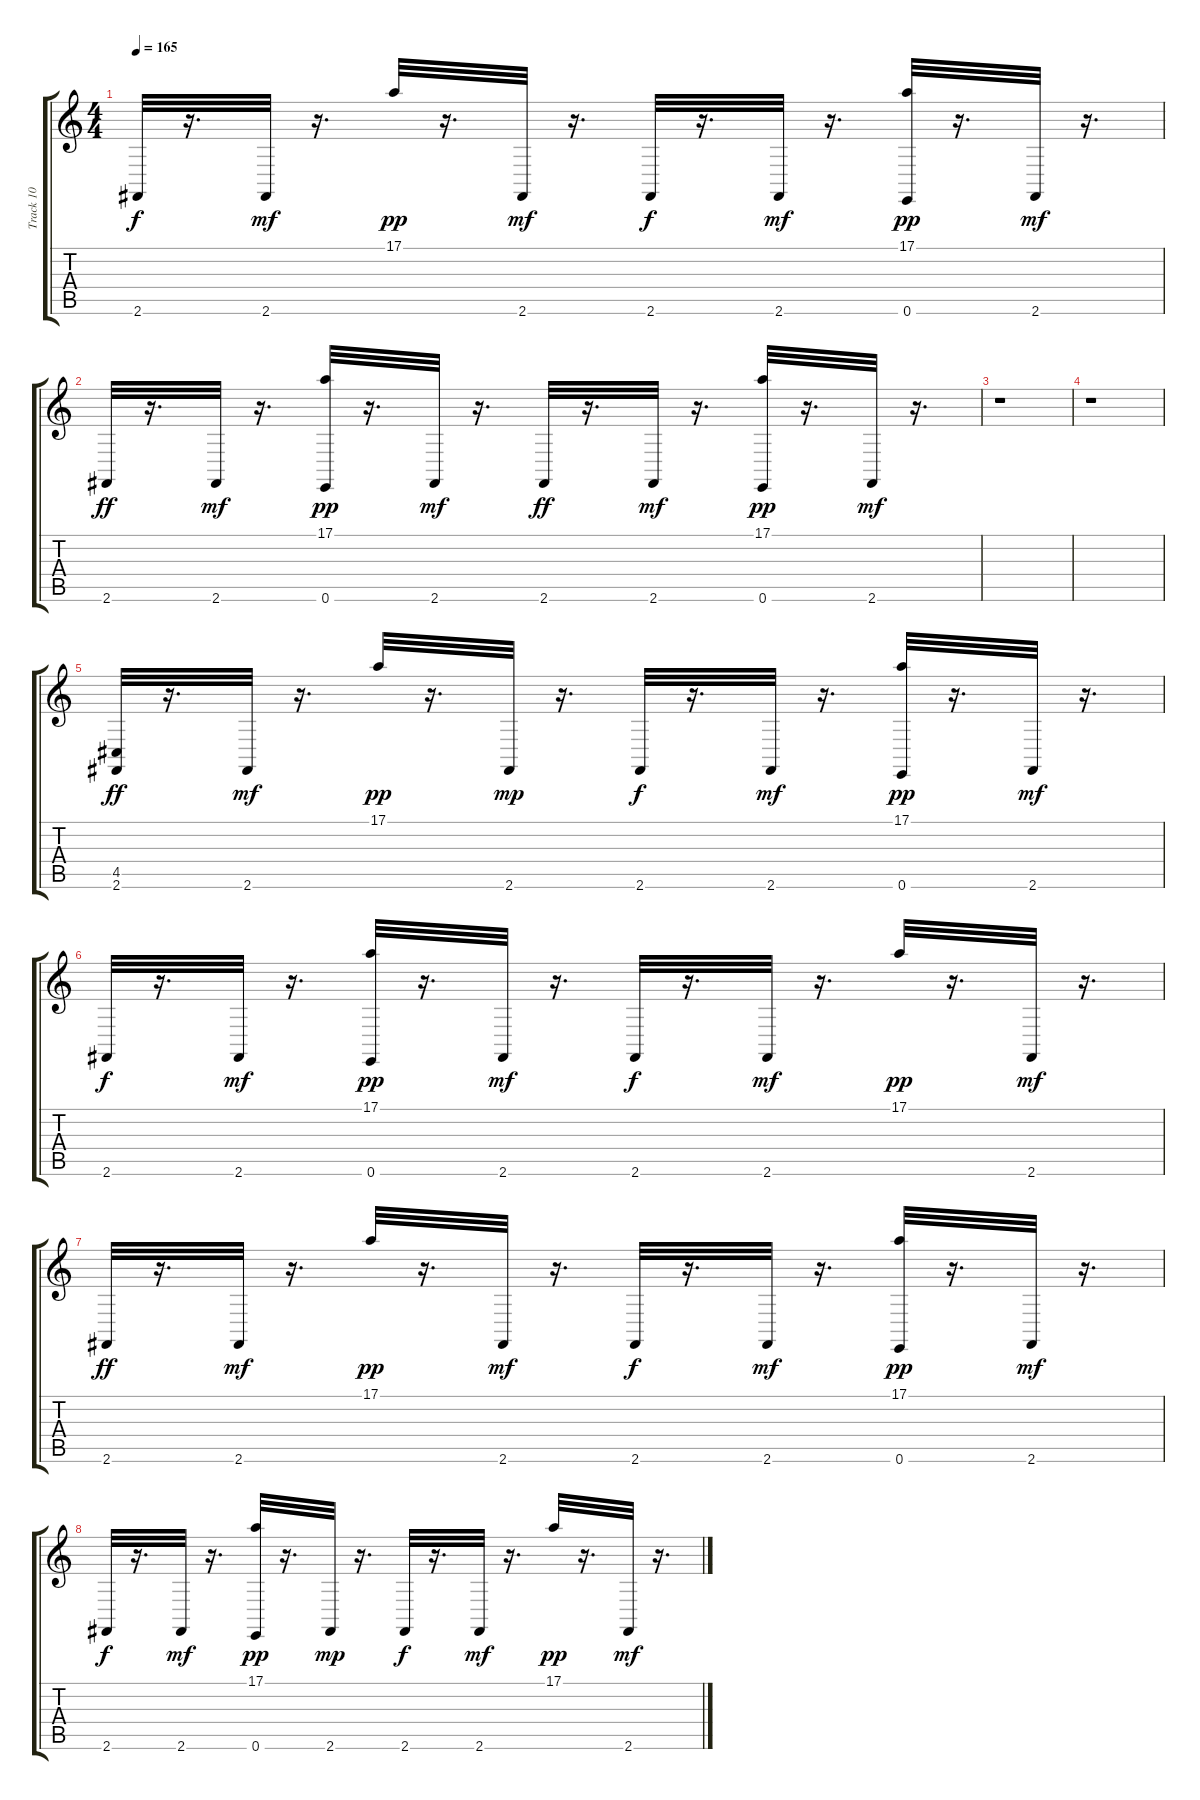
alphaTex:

\track ("Track 10" "Track 10") {instrument melodictom}
\staff {score tabs}
\tuning (E4 B3 G3 D3 A2 E2) {hide}
\ts (4 4)
\tempo 165
\clef g2
\ks c
2.6.32{dy f} r.16{d} 2.6.32{dy mf} r.16{d} 17.1.32{dy pp} r.16{d} 2.6.32{dy mf} r.16{d} 2.6.32{dy f} r.16{d} 2.6.32{dy mf} r.16{d} (17.1 0.6).32{dy pp} r.16{d} 2.6.32{dy mf} r.16{d} |
2.6.32{dy ff} r.16{d} 2.6.32{dy mf} r.16{d} (17.1 0.6).32{dy pp} r.16{d} 2.6.32{dy mf} r.16{d} 2.6.32{dy ff} r.16{d} 2.6.32{dy mf} r.16{d} (17.1 0.6).32{dy pp} r.16{d} 2.6.32{dy mf} r.16{d} |
r.1 |
r.1 |
(4.5 2.6).32{dy ff} r.16{d} 2.6.32{dy mf} r.16{d} 17.1.32{dy pp} r.16{d} 2.6.32{dy mp} r.16{d} 2.6.32{dy f} r.16{d} 2.6.32{dy mf} r.16{d} (17.1 0.6).32{dy pp} r.16{d} 2.6.32{dy mf} r.16{d} |
2.6.32{dy f} r.16{d} 2.6.32{dy mf} r.16{d} (17.1 0.6).32{dy pp} r.16{d} 2.6.32{dy mf} r.16{d} 2.6.32{dy f} r.16{d} 2.6.32{dy mf} r.16{d} 17.1.32{dy pp} r.16{d} 2.6.32{dy mf} r.16{d} |
2.6.32{dy ff} r.16{d} 2.6.32{dy mf} r.16{d} 17.1.32{dy pp} r.16{d} 2.6.32{dy mf} r.16{d} 2.6.32{dy f} r.16{d} 2.6.32{dy mf} r.16{d} (17.1 0.6).32{dy pp} r.16{d} 2.6.32{dy mf} r.16{d} |
2.6.32{dy f} r.16{d} 2.6.32{dy mf} r.16{d} (17.1 0.6).32{dy pp} r.16{d} 2.6.32{dy mp} r.16{d} 2.6.32{dy f} r.16{d} 2.6.32{dy mf} r.16{d} 17.1.32{dy pp} r.16{d} 2.6.32{dy mf} r.16{d}
